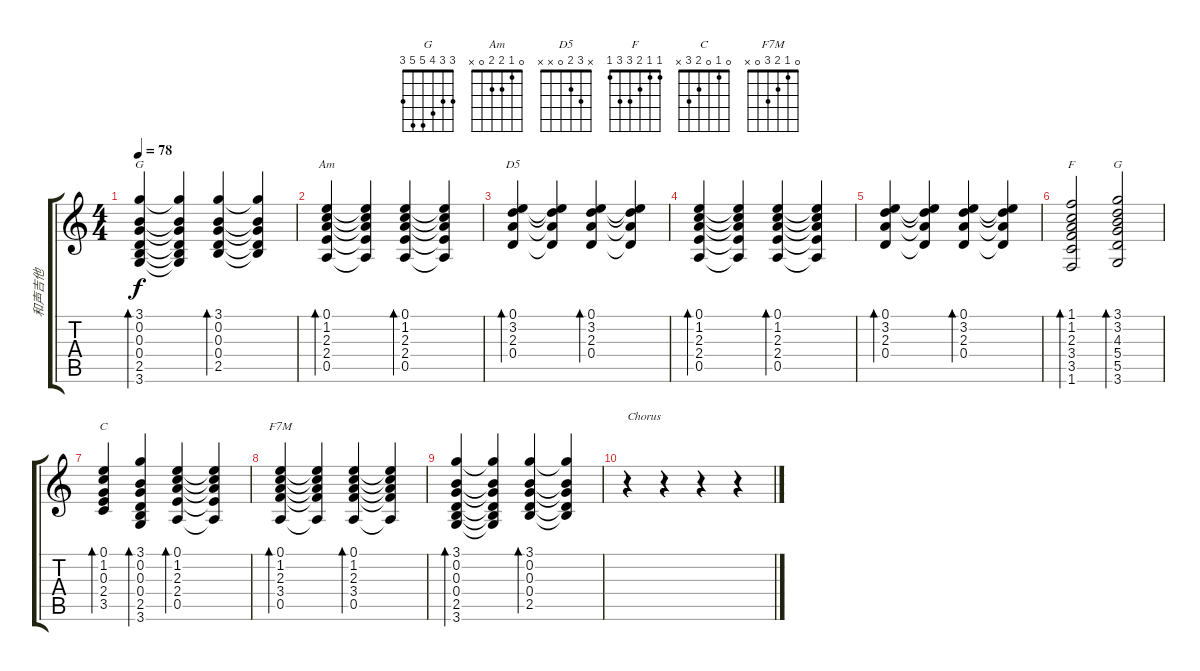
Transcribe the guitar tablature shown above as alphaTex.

\track ("和声吉他" "和声吉他") {instrument acousticguitarsteel}
\staff {score tabs}
\tuning (E4 B3 G3 D3 A2 E2) {hide}
\chord ("G" 3 0 0 0 2 3)
\chord ("Am" 0 1 2 2 0 x)
\chord ("D5" x 3 2 0 x x)
\chord ("F" 1 1 2 3 3 1)
\chord ("G" 3 3 4 5 5 3)
\chord ("C" 0 1 0 2 3 x)
\chord ("F7M" 0 1 2 3 0 x)
\ts (4 4)
\tempo 78
\clef g2
\ks c
(3.1 0.2 0.3 0.4 2.5 3.6).4{bd 120 ch "G" dy f} (3.1{t} 0.2{t} 0.3{t} 0.4{t} 2.5{t} 3.6{t}).4 (3.1 0.2 0.3 0.4 2.5).4{bd 120} (3.1{t} 0.2{t} 0.3{t} 0.4{t} 2.5{t}).4 |
(0.1 1.2 2.3 2.4 0.5).4{bd 120 ch "Am"} (0.1{t} 1.2{t} 2.3{t} 2.4{t} 0.5{t}).4 (0.1 1.2 2.3 2.4 0.5).4{bd 120} (0.1{t} 1.2{t} 2.3{t} 2.4{t} 0.5{t}).4 |
(0.1 3.2 2.3 0.4).4{bd 120 ch "D5"} (0.1{t} 3.2{t} 2.3{t} 0.4{t}).4 (0.1 3.2 2.3 0.4).4{bd 120} (0.1{t} 3.2{t} 2.3{t} 0.4{t}).4 |
(0.1 1.2 2.3 2.4 0.5).4{bd 120} (0.1{t} 1.2{t} 2.3{t} 2.4{t} 0.5{t}).4 (0.1 1.2 2.3 2.4 0.5).4{bd 120} (0.1{t} 1.2{t} 2.3{t} 2.4{t} 0.5{t}).4 |
(0.1 3.2 2.3 0.4).4{bd 120} (0.1{t} 3.2{t} 2.3{t} 0.4{t}).4 (0.1 3.2 2.3 0.4).4{bd 120} (0.1{t} 3.2{t} 2.3{t} 0.4{t}).4 |
(1.1 1.2 2.3 3.4 3.5 1.6).2{bd 120 ch "F"} (3.1 3.2 4.3 5.4 5.5 3.6).2{bd 120 ch "G"} |
(0.1 1.2 0.3 2.4 3.5).4{bd 120 ch "C"} (3.1 0.2 0.3 0.4 2.5 3.6).4{bd 120} (0.1 1.2 2.3 2.4 0.5).4{bd 120} (0.1{t} 1.2{t} 2.3{t} 2.4{t} 0.5{t}).4 |
(0.1 1.2 2.3 3.4 0.5).4{bd 120 ch "F7M"} (0.1{t} 1.2{t} 2.3{t} 3.4{t} 0.5{t}).4 (0.1 1.2 2.3 3.4 0.5).4{bd 120} (0.1{t} 1.2{t} 2.3{t} 3.4{t} 0.5{t}).4 |
(3.1 0.2 0.3 0.4 2.5 3.6).4{bd 120} (3.1{t} 0.2{t} 0.3{t} 0.4{t} 2.5{t} 3.6{t}).4 (3.1 0.2 0.3 0.4 2.5).4{bd 120} (3.1{t} 0.2{t} 0.3{t} 0.4{t} 2.5{t}).4 |
r.4{txt "Chorus"} r.4 r.4 r.4
